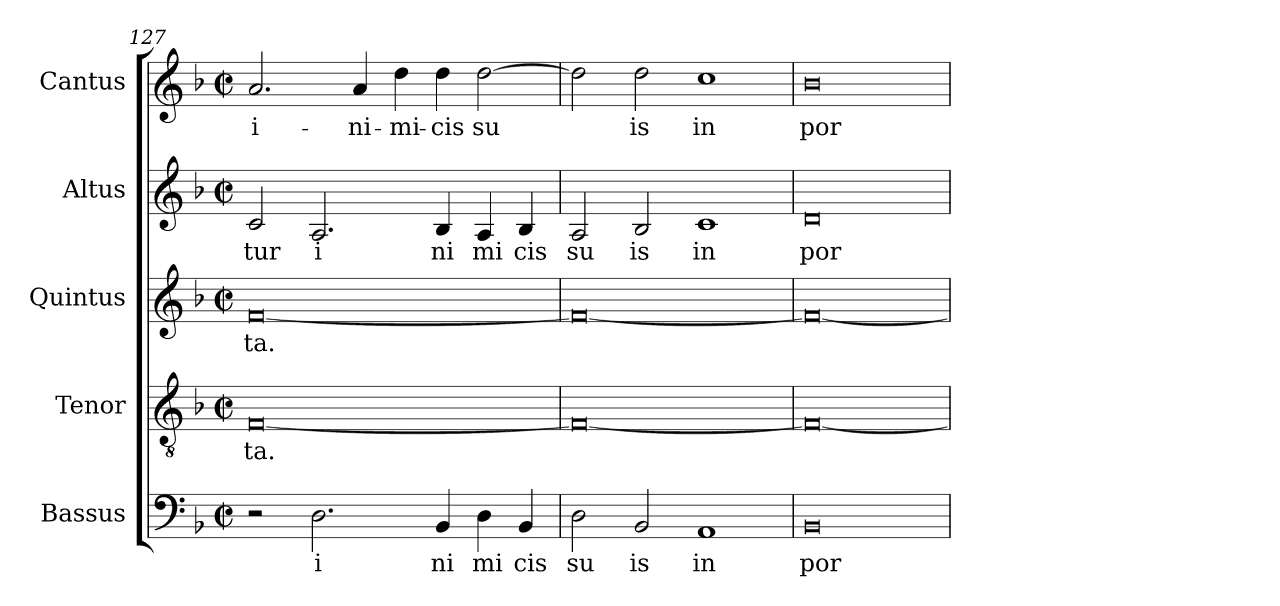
**kern	**text	**kern	**text	**kern	**text	**kern	**text	**kern	**text
*part5	*part5	*part4	*part4	*part3	*part3	*part2	*part2	*part1	*part1
*staff5	*staff5	*staff4	*staff4	*staff3	*staff3	*staff2	*staff2	*staff1	*staff1
*I"Bassus	*	*I"Tenor	*	*I"Quintus	*	*I"Altus	*	*I"Cantus	*
*clefF4	*	*clefGv2	*	*clefG2	*	*clefG2	*	*clefG2	*
*k[b-]	*	*k[b-]	*	*k[b-]	*	*k[b-]	*	*k[b-]	*
*F:	*	*F:	*	*F:	*	*F:	*	*F:	*
*M2/2	*	*M2/2	*	*M2/2	*	*M2/2	*	*M2/2	*
*met(c|)	*	*met(c|)	*	*met(c|)	*	*met(c|)	*	*met(c|)	*
=127	=127	=127	=127	=127	=127	=127	=127	=127	=127
!	!	!	!LO:LY:b:cj	!	!LO:LY:b:cj	!	!LO:LY:b:cj	!	!LO:LY:b:cj
2r	.	[<0F	-ta.	[<0f	ta.	2c/	tur	2.a/	i-
!	!LO:LY:b:cj	!	!	!	!	!	!LO:LY:b:cj	!	!
2.D\	i	.	.	.	.	2.A/	i	.	.
!	!	!	!	!	!	!	!	!	!LO:LY:b:cj
.	.	.	.	.	.	.	.	4a/	-ni-
!	!	!	!	!	!	!	!	!	!LO:LY:b:cj
.	.	.	.	.	.	.	.	4dd\	-mi-
!	!LO:LY:b:cj	!	!	!	!	!	!LO:LY:b:cj	!	!LO:LY:b:cj
4BB-/	ni	.	.	.	.	4B-/	ni	4dd\	-cis
!	!LO:LY:b:cj	!	!	!	!	!	!LO:LY:b:cj	!	!LO:LY:b:cj
4D\	mi	.	.	.	.	4A/	mi	[>2dd\	su-
!	!LO:LY:b:cj	!	!	!	!	!	!LO:LY:b:cj	!	!
4BB-/	cis	.	.	.	.	4B-/	cis	.	.
=128	=128	=128	=128	=128	=128	=128	=128	=128	=128
!	!LO:LY:b:cj	!	!LO:LY:b:cj	!	!LO:LY:b:cj	!	!LO:LY:b:cj	!	!LO:LY:b:cj
2D\	su	0F_<	.	0f_<	.	2A/	su	2dd\]	--
!	!LO:LY:b:cj	!	!	!	!	!	!LO:LY:b:cj	!	!LO:LY:b:cj
2BB-/	is	.	.	.	.	2B-/	is	2dd\	-is
!	!LO:LY:b:cj	!	!	!	!	!	!LO:LY:b:cj	!	!LO:LY:b:cj
1AA	in	.	.	.	.	1c	in	1cc	in
=129	=129	=129	=129	=129	=129	=129	=129	=129	=129
!	!LO:LY:b:cj	!	!LO:LY:b:cj	!	!LO:LY:b:cj	!	!LO:LY:b:cj	!	!LO:LY:b:cj
0BB-	por	0F_<	.	0f_<	.	0d	por	0b-	por-
=	=	=	=	=	=	=	=	=	=
*-	*-	*-	*-	*-	*-	*-	*-	*-	*-
